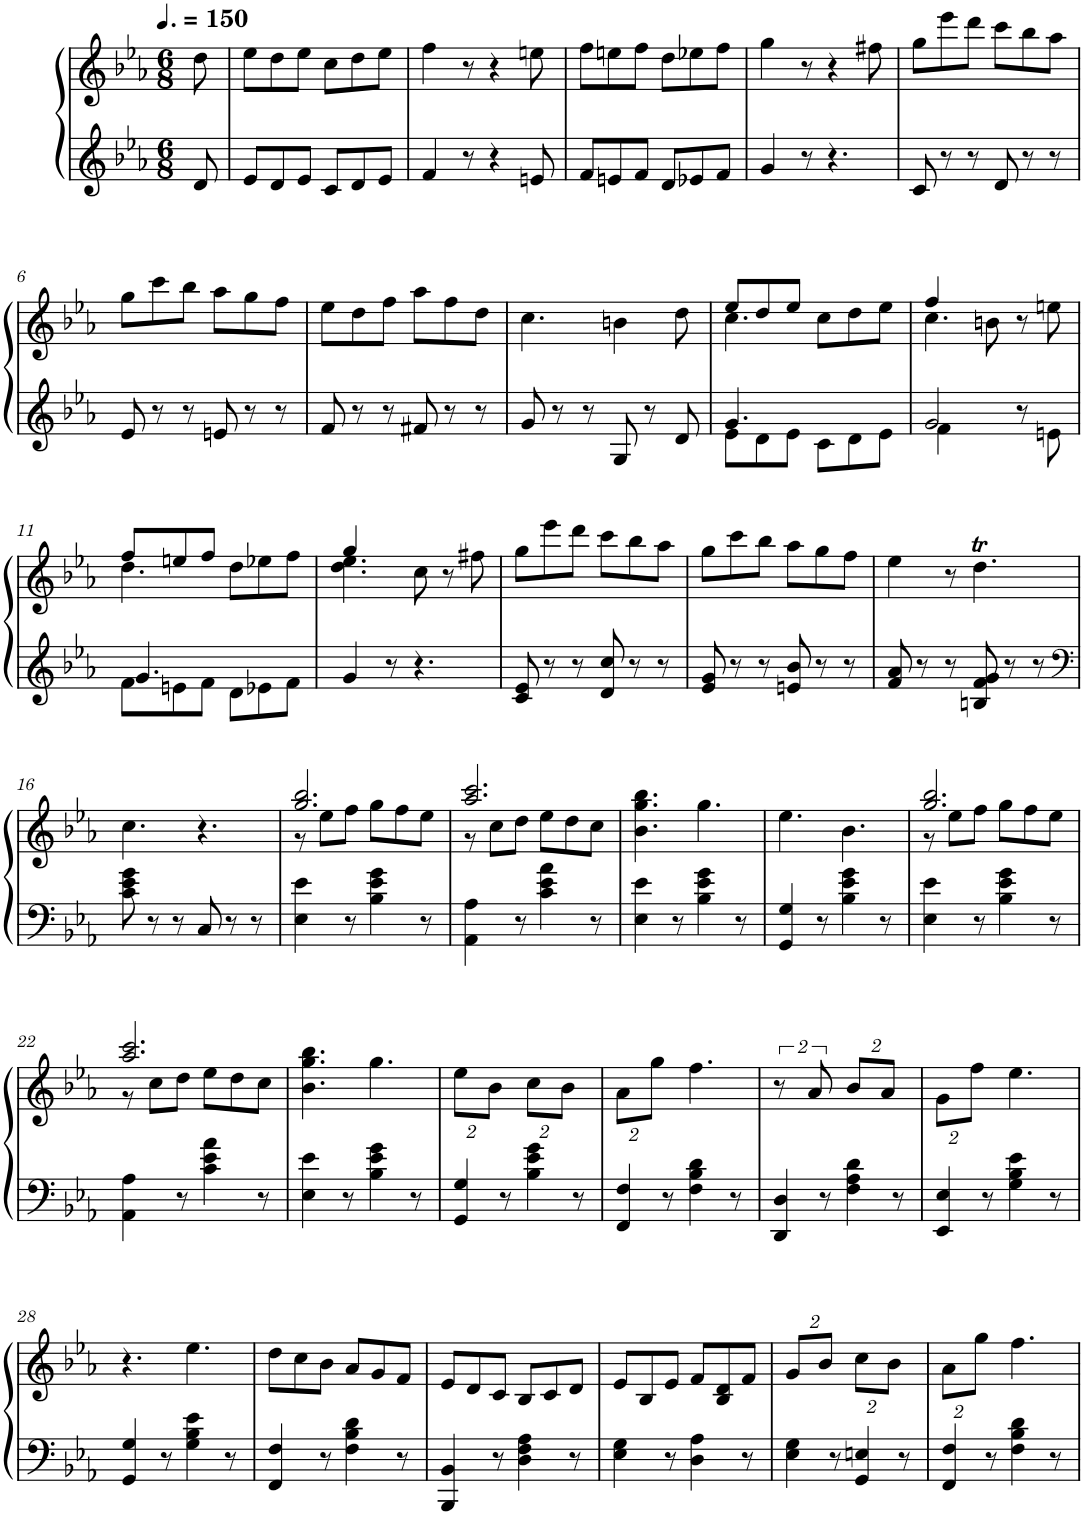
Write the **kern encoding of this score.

**kern	**kern
*part1	*part1
*staff2	*staff1
*I"Piano	*
*I'Pno.	*
*clefG2	*clefG2
*k[b-e-a-]	*k[b-e-a-]
*M6/8	*M6/8
*MM225	*MM225
=	=
8d/	8dd\
=1	=1
8e-/L	8ee-\L
8d/	8dd\
8e-/J	8ee-\J
8c/L	8cc\L
8d/	8dd\
8e-/J	8ee-\J
=2	=2
4f/	4ff\
8r	8r
4r	4r
8en/	8een\
=3	=3
8f/L	8ff\L
8en/	8een\
8f/J	8ff\J
8d/L	8dd\L
8e-X/	8ee-X\
8f/J	8ff\J
=4	=4
4g/	4gg\
8r	8r
4.r	4r
.	8ff#X\
=5	=5
8c/	8gg\L
8r	8eee-\
8r	8ddd\J
8d/	8ccc\L
8r	8bb-\
8r	8aa-\J
!!LO:LB:g=z
=6	=6
8e-/	8gg\L
8r	8ccc\
8r	8bb-\J
8en/	8aa-\L
8r	8gg\
8r	8ff\J
=7	=7
8f/	8ee-\L
8r	8dd\
8r	8ff\J
8f#X/	8aa-\L
8r	8ff\
8r	8dd\J
=8	=8
8g/	4.cc\
8r	.
8r	.
8G/	4bn\
8r	.
8d/	8dd\
=9	=9
*^	*^
4.g/	8e-\L	8ee-/L	4.cc\
.	8d\	8dd/	.
.	8e-\J	8ee-/J	.
4.ryy	8c\L	8cc\L	4.ryy
.	8d\	8dd\	.
.	8e-\J	8ee-\J	.
=10	=10	=10	=10
2g/	4f\	4ff/	4.cc\
.	8ryy	8ryy	.
.	4ryy	8ryy	8bn\
8r	.	8r	4ryy
8ryy	8en\	8een\	.
!!LO:LB:g=z	!!
=11	=11	=11	=11
4.g/	8f\L	8ff/L	4.dd\
.	8en\	8een/	.
.	8f\J	8ff/J	.
4.ryy	8d\L	8dd\L	4.ryy
.	8e-X\	8ee-X\	.
.	8f\J	8ff\J	.
*v	*v	*	*
=12	=12	=12
4g/	4gg/	4.dd\ 4.ee-\
8r	8ryy	.
4.r	8ryy	8cc\
.	8r	4ryy
.	8ff#X\	.
*	*v	*v
=13	=13
8c/ 8e-/	8gg\L
8r	8eee-\
8r	8ddd\J
8d/ 8cc/	8ccc\L
8r	8bb-\
8r	8aa-\J
=14	=14
8e-/ 8g/	8gg\L
8r	8ccc\
8r	8bb-\J
8en/ 8b-/	8aa-\L
8r	8gg\
8r	8ff\J
=15	=15
8f/ 8a-/	4ee-\
8r	.
8r	8r
8Bn/ 8f/ 8g/	4.ddt\
8r	.
8r	.
!!LO:LB:g=z
=16	=16
*clefF4	*
8c\ 8e-\ 8g\	4.cc\
8r	.
8r	.
8C/	4.r
8r	.
8r	.
=17	=17
*	*^
4E-\ 4e-\	2.gg/ 2.bb-/	8r
.	.	8ee-\L
8r	.	8ff\J
4B-\ 4e-\ 4g\	.	8gg\L
.	.	8ff\
8r	.	8ee-\J
=18	=18	=18
4AA-\ 4A-\	2.aa-/ 2.ccc/	8r
.	.	8cc\L
8r	.	8dd\J
4c\ 4e-\ 4a-\	.	8ee-\L
.	.	8dd\
8r	.	8cc\J
*	*v	*v
=19	=19
4E-\ 4e-\	4.b-\ 4.gg\ 4.bb-\
8r	.
4B-\ 4e-\ 4g\	4.gg\
8r	.
=20	=20
4GG/ 4G/	4.ee-\
8r	.
4B-\ 4e-\ 4g\	4.b-\
8r	.
=21	=21
*	*^
4E-\ 4e-\	2.gg/ 2.bb-/	8r
.	.	8ee-\L
8r	.	8ff\J
4B-\ 4e-\ 4g\	.	8gg\L
.	.	8ff\
8r	.	8ee-\J
!!LO:LB:g=z	!!
=22	=22	=22
4AA-\ 4A-\	2.aa-/ 2.ccc/	8r
.	.	8cc\L
8r	.	8dd\J
4c\ 4e-\ 4a-\	.	8ee-\L
.	.	8dd\
8r	.	8cc\J
*	*v	*v
=23	=23
4E-\ 4e-\	4.b-\ 4.gg\ 4.bb-\
8r	.
4B-\ 4e-\ 4g\	4.gg\
8r	.
=24	=24
*	*Xbrackettup
4GG/ 4G/	16%3ee-\L
.	16%3b-\J
8r	.
4B-\ 4e-\ 4g\	16%3cc\L
.	16%3b-\J
8r	.
=25	=25
4FF/ 4F/	16%3a-\L
.	16%3gg\J
8r	.
4F\ 4B-\ 4d\	4.ff\
8r	.
=26	=26
*	*brackettup
4DD/ 4D/	16%3r
.	16%3a-/
8r	.
*	*Xbrackettup
4F\ 4A-\ 4d\	16%3b-/L
.	16%3a-/J
8r	.
=27	=27
4EE-/ 4E-/	16%3g\L
.	16%3ff\J
8r	.
4G\ 4B-\ 4e-\	4.ee-\
8r	.
!!LO:LB:g=z
=28	=28
4GG/ 4G/	4.r
8r	.
4G\ 4B-\ 4e-\	4.ee-\
8r	.
=29	=29
4FF/ 4F/	8dd\L
.	8cc\
8r	8b-\J
4F\ 4B-\ 4d\	8a-/L
.	8g/
8r	8f/J
=30	=30
4BBB-/ 4BB-/	8e-/L
.	8d/
8r	8c/J
4D\ 4F\ 4A-\	8B-/L
.	8c/
8r	8d/J
=31	=31
4E-\ 4G\	8e-/L
.	8B-/
8r	8e-/J
4D\ 4A-\	8f/L
.	8B-/ 8d/
8r	8f/J
=32	=32
4E-\ 4G\	16%3g/L
.	16%3b-/J
8r	.
4GG/ 4En/	16%3cc\L
.	16%3b-\J
8r	.
=33	=33
4FF/ 4F/	16%3a-\L
.	16%3gg\J
8r	.
4F\ 4B-\ 4d\	4.ff\
8r	.
=	=
*-	*-
